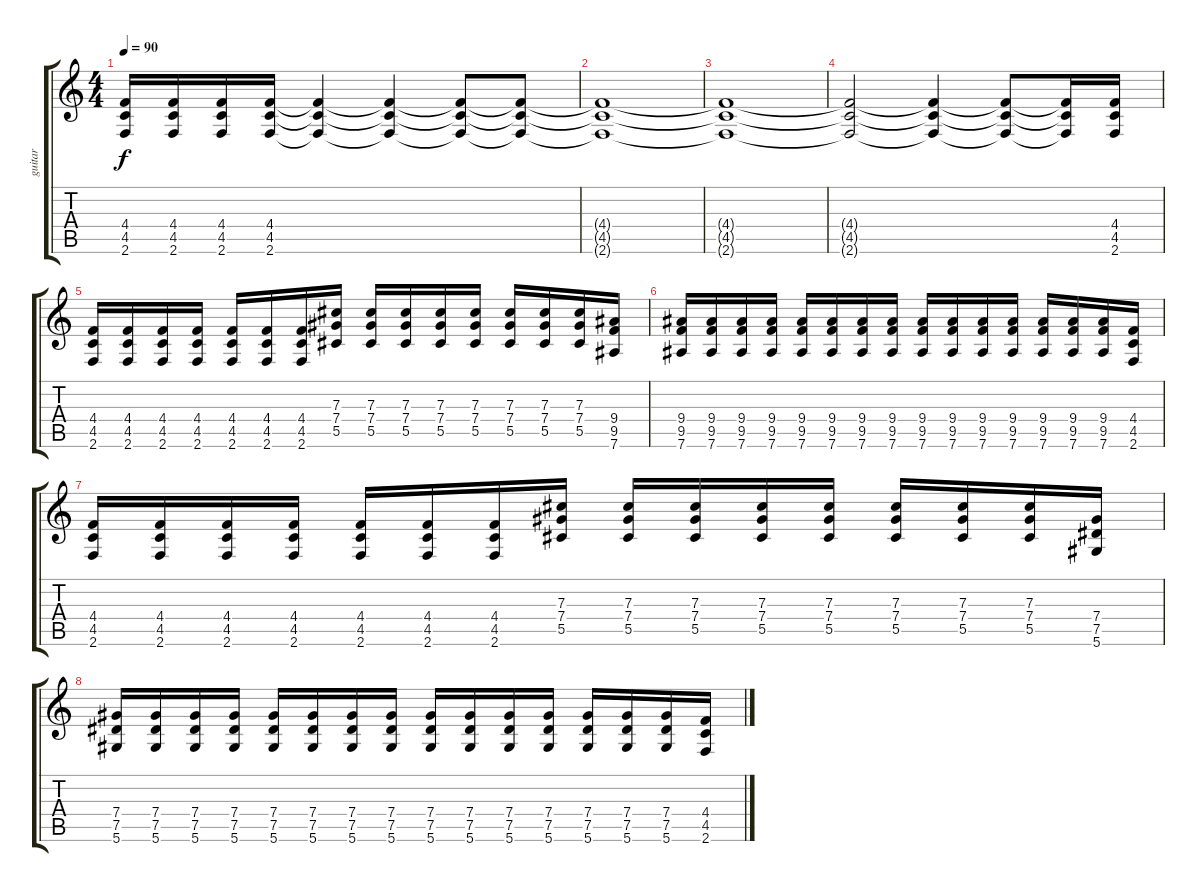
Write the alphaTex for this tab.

\track ("guitar" "guitar") {instrument distortionguitar}
\staff {score tabs}
\tuning (Eb4 Bb3 Gb3 Db3 Ab2 Eb2) {hide}
\ts (4 4)
\tempo 90
\clef g2
\ks c
(4.4 4.5 2.6).16{dy f} (4.4 4.5 2.6).16 (4.4 4.5 2.6).16 (4.4 4.5 2.6).16 (4.4{t} 4.5{t} 2.6{t}).4 (4.4{t} 4.5{t} 2.6{t}).4 (4.4{t} 4.5{t} 2.6{t}).8 (4.4{t} 4.5{t} 2.6{t}).8 |
(4.4{t} 4.5{t} 2.6{t}).1 |
(4.4{t} 4.5{t} 2.6{t}).1 |
(4.4{t} 4.5{t} 2.6{t}).2 (4.4{t} 4.5{t} 2.6{t}).4 (4.4{t} 4.5{t} 2.6{t}).8 (4.4{t} 4.5{t} 2.6{t}).16 (4.4 4.5 2.6).16 |
(4.4 4.5 2.6).16 (4.4 4.5 2.6).16 (4.4 4.5 2.6).16 (4.4 4.5 2.6).16 (4.4 4.5 2.6).16 (4.4 4.5 2.6).16 (4.4 4.5 2.6).16 (7.3 7.4 5.5).16 (7.3 7.4 5.5).16 (7.3 7.4 5.5).16 (7.3 7.4 5.5).16 (7.3 7.4 5.5).16 (7.3 7.4 5.5).16 (7.3 7.4 5.5).16 (7.3 7.4 5.5).16 (9.4 9.5 7.6).16 |
(9.4 9.5 7.6).16 (9.4 9.5 7.6).16 (9.4 9.5 7.6).16 (9.4 9.5 7.6).16 (9.4 9.5 7.6).16 (9.4 9.5 7.6).16 (9.4 9.5 7.6).16 (9.4 9.5 7.6).16 (9.4 9.5 7.6).16 (9.4 9.5 7.6).16 (9.4 9.5 7.6).16 (9.4 9.5 7.6).16 (9.4 9.5 7.6).16 (9.4 9.5 7.6).16 (9.4 9.5 7.6).16 (4.4 4.5 2.6).16 |
(4.4 4.5 2.6).16 (4.4 4.5 2.6).16 (4.4 4.5 2.6).16 (4.4 4.5 2.6).16 (4.4 4.5 2.6).16 (4.4 4.5 2.6).16 (4.4 4.5 2.6).16 (7.3 7.4 5.5).16 (7.3 7.4 5.5).16 (7.3 7.4 5.5).16 (7.3 7.4 5.5).16 (7.3 7.4 5.5).16 (7.3 7.4 5.5).16 (7.3 7.4 5.5).16 (7.3 7.4 5.5).16 (7.4 7.5 5.6).16 |
(7.4 7.5 5.6).16 (7.4 7.5 5.6).16 (7.4 7.5 5.6).16 (7.4 7.5 5.6).16 (7.4 7.5 5.6).16 (7.4 7.5 5.6).16 (7.4 7.5 5.6).16 (7.4 7.5 5.6).16 (7.4 7.5 5.6).16 (7.4 7.5 5.6).16 (7.4 7.5 5.6).16 (7.4 7.5 5.6).16 (7.4 7.5 5.6).16 (7.4 7.5 5.6).16 (7.4 7.5 5.6).16 (4.4 4.5 2.6).16
